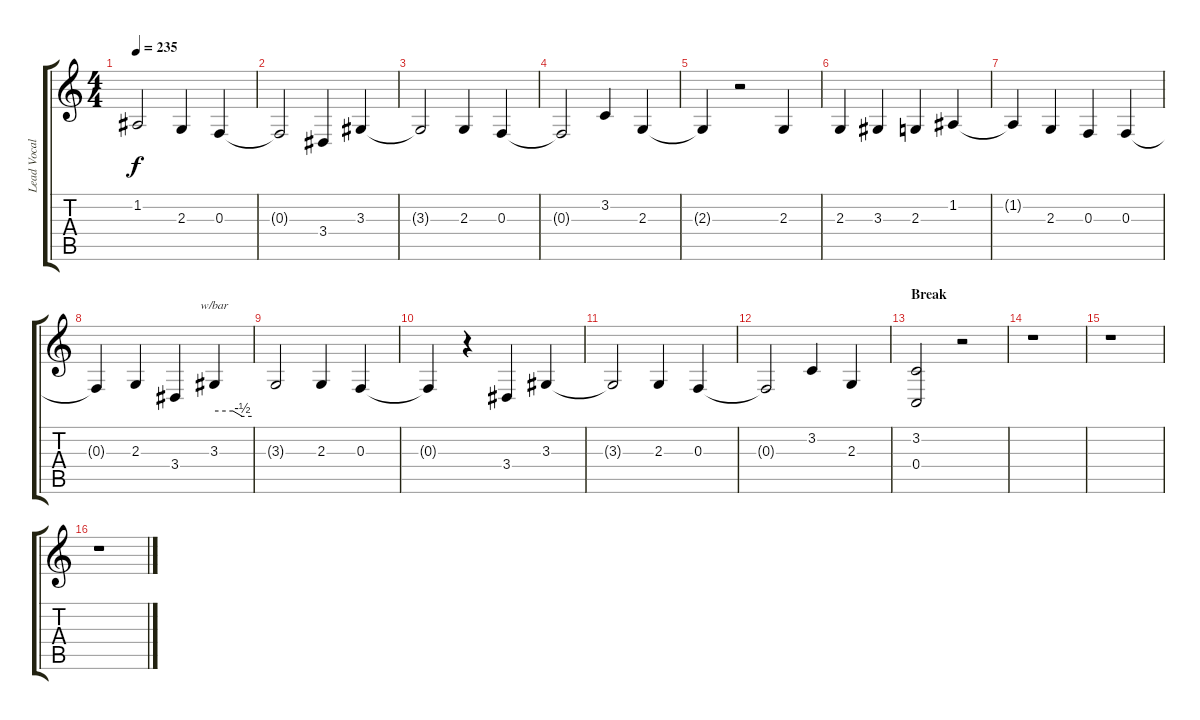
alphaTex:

\track ("Lead Vocals (Josh)" "Lead Vocal") {instrument lead1square}
\staff {score tabs}
\tuning (D4 A3 F3 C3 G2 C2) {hide}
\ts (4 4)
\tempo 235
\clef g2
\ks c
1.2{t}.2{dy f} 2.3.4 0.3.4 |
0.3{t}.2 3.4.4 3.3.4 |
3.3{t}.2 2.3.4 0.3.4 |
0.3{t}.2 3.2.4 2.3.4 |
2.3{t}.4 r.2 2.3.4 |
2.3.4 3.3.4 2.3.4 1.2.4 |
1.2{t}.4 2.3.4 0.3.4 0.3.4 |
0.3{t}.4 2.3.4 3.4.4 3.3.4{tbe (custom default 0 0 30 0 45 -2 60 -2)} |
3.3{t}.2 2.3.4 0.3.4 |
0.3{t}.4 r.4 3.4.4 3.3.4 |
3.3{t}.2 2.3.4 0.3.4 |
0.3{t}.2 3.2.4 2.3.4 |
\section ("" "Break")
(3.2 0.4).2 r.2 |
r.1 |
r.1 |
r.1
